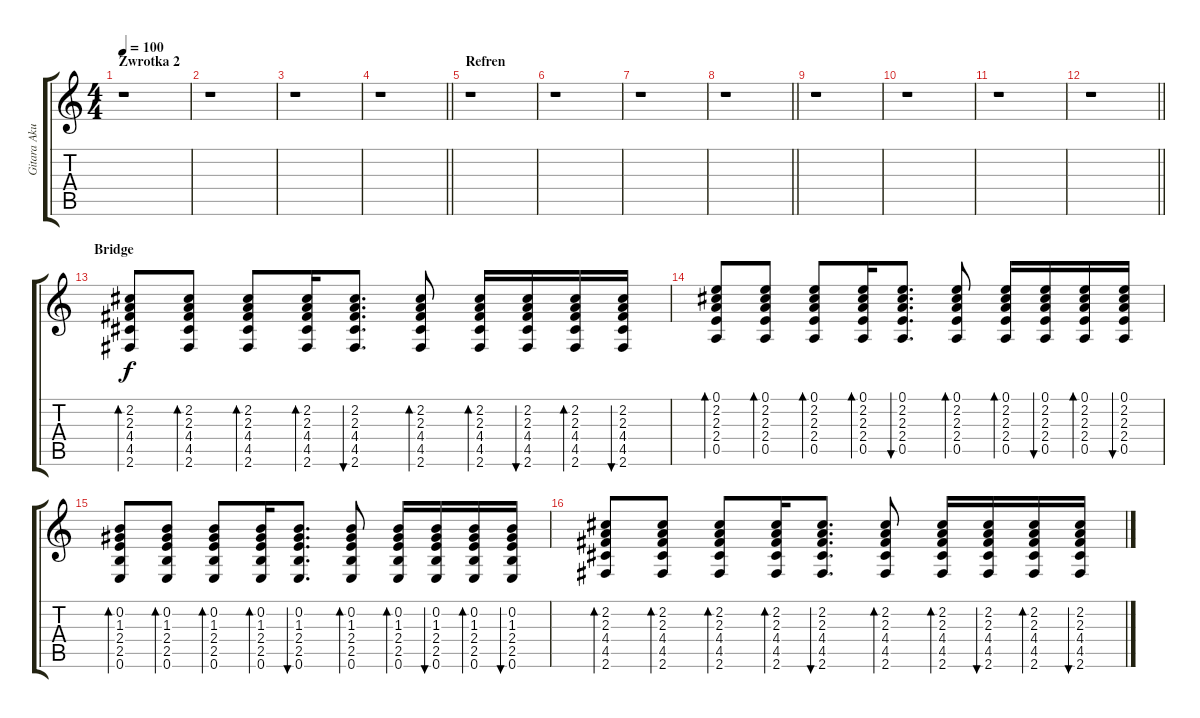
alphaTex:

\track ("Gitara Akustyczna" "Gitara Aku") {instrument acousticguitarsteel}
\staff {score tabs}
\tuning (E4 B3 G3 D3 A2 E2) {hide}
\ts (4 4)
\section ("" "Zwrotka 2")
\tempo 100
\clef g2
\ks c
r.1{dy f} |
r.1 |
r.1 |
\barLineRight lightlight
r.1 |
\section ("" "Refren")
r.1 |
r.1 |
r.1 |
\barLineRight lightlight
r.1 |
r.1 |
r.1 |
r.1 |
\barLineRight lightlight
r.1 |
\section ("" "Bridge")
(2.2 2.3 4.4 4.5 2.6).8{bd 60} (2.2 2.3 4.4 4.5 2.6).8{bd 60} (2.2 2.3 4.4 4.5 2.6).8{bd 60} (2.2 2.3 4.4 4.5 2.6).16{bd 60} (2.2 2.3 4.4 4.5 2.6).8{d bu 60} (2.2 2.3 4.4 4.5 2.6).8{bd 60} (2.2 2.3 4.4 4.5 2.6).16{bd 60} (2.2 2.3 4.4 4.5 2.6).16{bu 60} (2.2 2.3 4.4 4.5 2.6).16{bd 60} (2.2 2.3 4.4 4.5 2.6).16{bu 60} |
(0.1 2.2 2.3 2.4 0.5).8{bd 60} (0.1 2.2 2.3 2.4 0.5).8{bd 60} (0.1 2.2 2.3 2.4 0.5).8{bd 60} (0.1 2.2 2.3 2.4 0.5).16{bd 60} (0.1 2.2 2.3 2.4 0.5).8{d bu 60} (0.1 2.2 2.3 2.4 0.5).8{bd 60} (0.1 2.2 2.3 2.4 0.5).16{bd 60} (0.1 2.2 2.3 2.4 0.5).16{bu 60} (0.1 2.2 2.3 2.4 0.5).16{bd 60} (0.1 2.2 2.3 2.4 0.5).16{bu 60} |
(0.2 1.3 2.4 2.5 0.6).8{bd 60} (0.2 1.3 2.4 2.5 0.6).8{bd 60} (0.2 1.3 2.4 2.5 0.6).8{bd 60} (0.2 1.3 2.4 2.5 0.6).16{bd 60} (0.2 1.3 2.4 2.5 0.6).8{d bu 60} (0.2 1.3 2.4 2.5 0.6).8{bd 60} (0.2 1.3 2.4 2.5 0.6).16{bd 60} (0.2 1.3 2.4 2.5 0.6).16{bu 60} (0.2 1.3 2.4 2.5 0.6).16{bd 60} (0.2 1.3 2.4 2.5 0.6).16{bu 60} |
(2.2 2.3 4.4 4.5 2.6).8{bd 60} (2.2 2.3 4.4 4.5 2.6).8{bd 60} (2.2 2.3 4.4 4.5 2.6).8{bd 60} (2.2 2.3 4.4 4.5 2.6).16{bd 60} (2.2 2.3 4.4 4.5 2.6).8{d bu 60} (2.2 2.3 4.4 4.5 2.6).8{bd 60} (2.2 2.3 4.4 4.5 2.6).16{bd 60} (2.2 2.3 4.4 4.5 2.6).16{bu 60} (2.2 2.3 4.4 4.5 2.6).16{bd 60} (2.2 2.3 4.4 4.5 2.6).16{bu 60}
